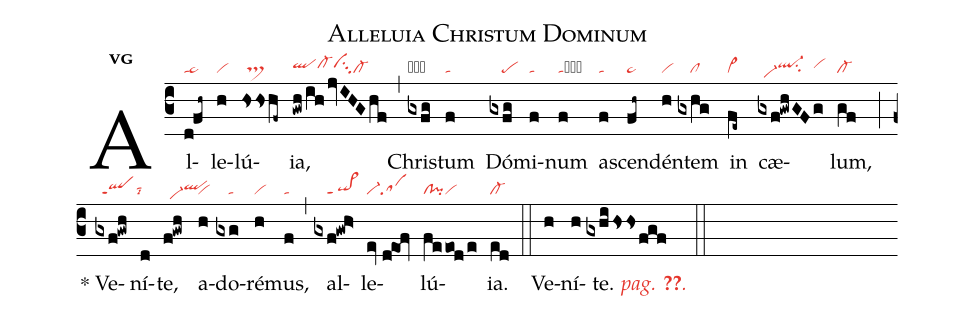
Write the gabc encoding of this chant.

name:Alleluia Christum Dominum;
office-part:in;
mode:5g;
nabc-lines:1;
%%
initial-style: 1;
name:Alleluia Christum Dominum;
mode: 5;
office-part: Invitatorium;
annotation: Inv.;
annotation: v;
nabc-lines:1;
%%
(c3) Al(d!fh~|tape~)le(h|vi)lú(hsshf~|//ts>){ia},(gwhih/jvIHGhf|qlhhcl-hhvihhsu3cl-) (,) Chris(gxfg|ob////pe)tum(f|ta) Dó(gxfg|////pe)mi(f|ta)num(f|tacb) a(f|ta)scen(fh~|pe~)dén(h|vi)tem(gxhg|////cl) in(fe~|vi>) cæ(gxf!gwhGFg|//vi-hdql-hhsu2vihh)lum,(gf|cl-) (;)

<sp>*</sp> Ve(gxf!gwh|//qlppt1)ní(d|`tahhlsi8)te,(f!gwh|//vi-hdqlhh) a(h|vi)do(gxg|////ta)ré(h|vi)mus,(f|ta) (,) al(gxf!gwh>|////qi>ppt1)le(ev//d@eof|vi-sa)lú(fe/eod/e|cl!pivi){ia}.(ed|cl-) (::)

<nlba>Ve(h)ní(h)t{e}. <c><i>pag. <v>\pageref{M-ORIP5g}</v>.</i></c></nlba>(gxhi/hssfgf ::)
